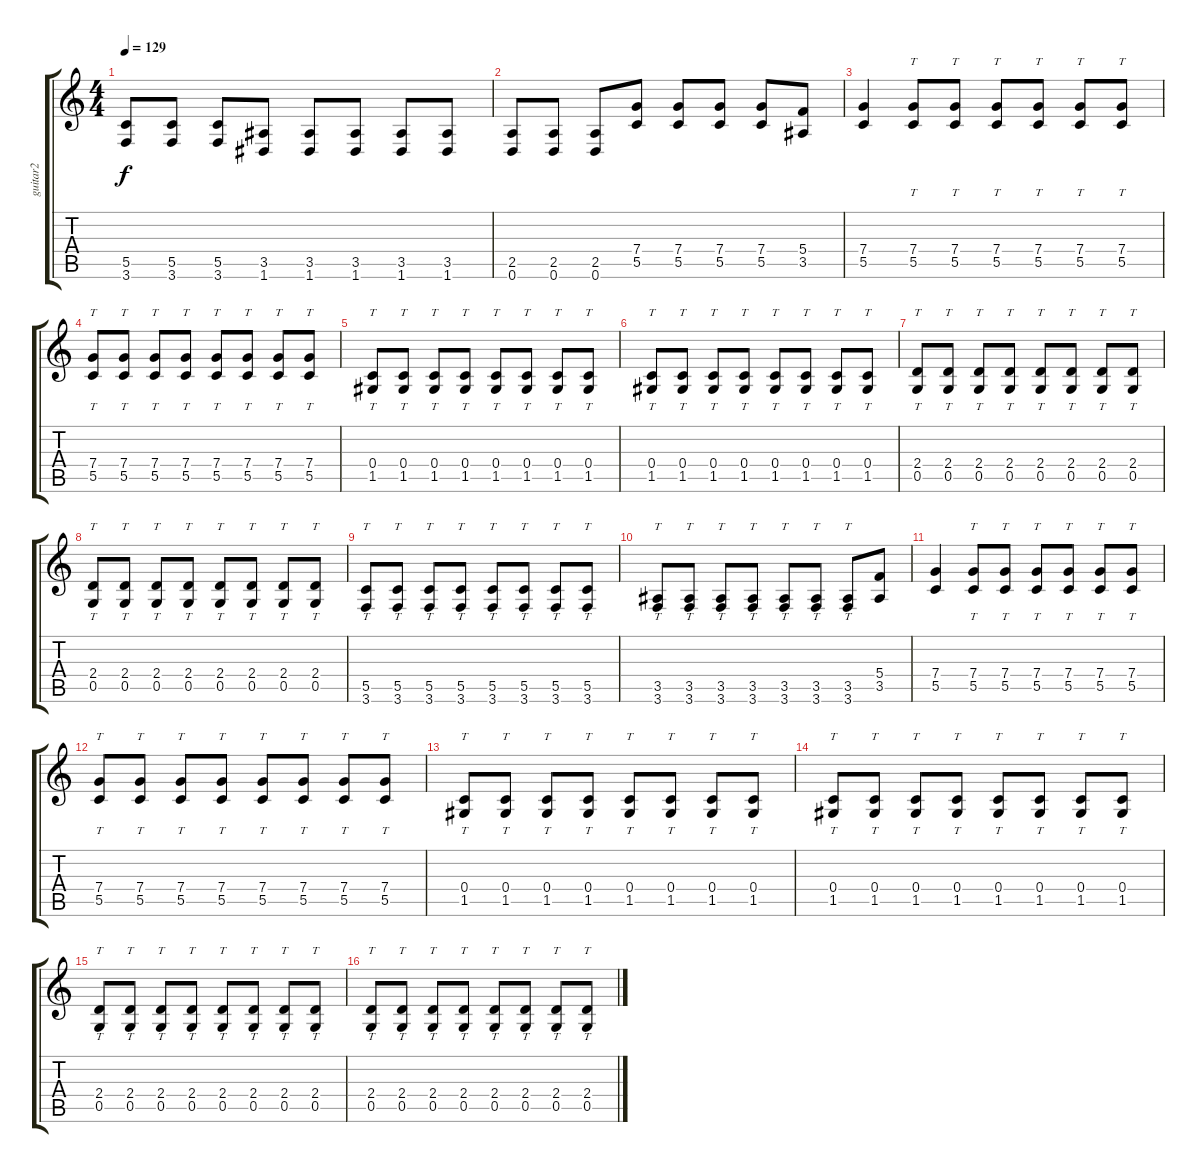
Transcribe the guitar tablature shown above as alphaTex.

\track ("guitar2" "guitar2") {instrument overdrivenguitar}
\staff {score tabs}
\tuning (D4 A3 F3 C3 G2 D2) {hide}
\ts (4 4)
\tempo 129
\clef g2
\ks c
(5.5 3.6).8{dy f} (5.5 3.6).8 (5.5 3.6).8 (3.5 1.6).8 (3.5 1.6).8 (3.5 1.6).8 (3.5 1.6).8 (3.5 1.6).8 |
(2.5 0.6).8 (2.5 0.6).8 (2.5 0.6).8 (7.4 5.5).8 (7.4 5.5).8 (7.4 5.5).8 (7.4 5.5).8 (5.4 3.5).8 |
(7.4 5.5).4 (7.4 5.5).8{tt} (7.4 5.5).8{tt} (7.4 5.5).8{tt} (7.4 5.5).8{tt} (7.4 5.5).8{tt} (7.4 5.5).8{tt} |
(7.4 5.5).8{tt} (7.4 5.5).8{tt} (7.4 5.5).8{tt} (7.4 5.5).8{tt} (7.4 5.5).8{tt} (7.4 5.5).8{tt} (7.4 5.5).8{tt} (7.4 5.5).8{tt} |
(0.4 1.5).8{tt} (0.4 1.5).8{tt} (0.4 1.5).8{tt} (0.4 1.5).8{tt} (0.4 1.5).8{tt} (0.4 1.5).8{tt} (0.4 1.5).8{tt} (0.4 1.5).8{tt} |
(0.4 1.5).8{tt} (0.4 1.5).8{tt} (0.4 1.5).8{tt} (0.4 1.5).8{tt} (0.4 1.5).8{tt} (0.4 1.5).8{tt} (0.4 1.5).8{tt} (0.4 1.5).8{tt} |
(2.4 0.5).8{tt} (2.4 0.5).8{tt} (2.4 0.5).8{tt} (2.4 0.5).8{tt} (2.4 0.5).8{tt} (2.4 0.5).8{tt} (2.4 0.5).8{tt} (2.4 0.5).8{tt} |
(2.4 0.5).8{tt} (2.4 0.5).8{tt} (2.4 0.5).8{tt} (2.4 0.5).8{tt} (2.4 0.5).8{tt} (2.4 0.5).8{tt} (2.4 0.5).8{tt} (2.4 0.5).8{tt} |
(5.5 3.6).8{tt} (5.5 3.6).8{tt} (5.5 3.6).8{tt} (5.5 3.6).8{tt} (5.5 3.6).8{tt} (5.5 3.6).8{tt} (5.5 3.6).8{tt} (5.5 3.6).8{tt} |
(3.5 3.6).8{tt} (3.5 3.6).8{tt} (3.5 3.6).8{tt} (3.5 3.6).8{tt} (3.5 3.6).8{tt} (3.5 3.6).8{tt} (3.5 3.6).8{tt} (5.4 3.5).8 |
(7.4 5.5).4 (7.4 5.5).8{tt} (7.4 5.5).8{tt} (7.4 5.5).8{tt} (7.4 5.5).8{tt} (7.4 5.5).8{tt} (7.4 5.5).8{tt} |
(7.4 5.5).8{tt} (7.4 5.5).8{tt} (7.4 5.5).8{tt} (7.4 5.5).8{tt} (7.4 5.5).8{tt} (7.4 5.5).8{tt} (7.4 5.5).8{tt} (7.4 5.5).8{tt} |
(0.4 1.5).8{tt} (0.4 1.5).8{tt} (0.4 1.5).8{tt} (0.4 1.5).8{tt} (0.4 1.5).8{tt} (0.4 1.5).8{tt} (0.4 1.5).8{tt} (0.4 1.5).8{tt} |
(0.4 1.5).8{tt} (0.4 1.5).8{tt} (0.4 1.5).8{tt} (0.4 1.5).8{tt} (0.4 1.5).8{tt} (0.4 1.5).8{tt} (0.4 1.5).8{tt} (0.4 1.5).8{tt} |
(2.4 0.5).8{tt} (2.4 0.5).8{tt} (2.4 0.5).8{tt} (2.4 0.5).8{tt} (2.4 0.5).8{tt} (2.4 0.5).8{tt} (2.4 0.5).8{tt} (2.4 0.5).8{tt} |
(2.4 0.5).8{tt} (2.4 0.5).8{tt} (2.4 0.5).8{tt} (2.4 0.5).8{tt} (2.4 0.5).8{tt} (2.4 0.5).8{tt} (2.4 0.5).8{tt} (2.4 0.5).8{tt}
